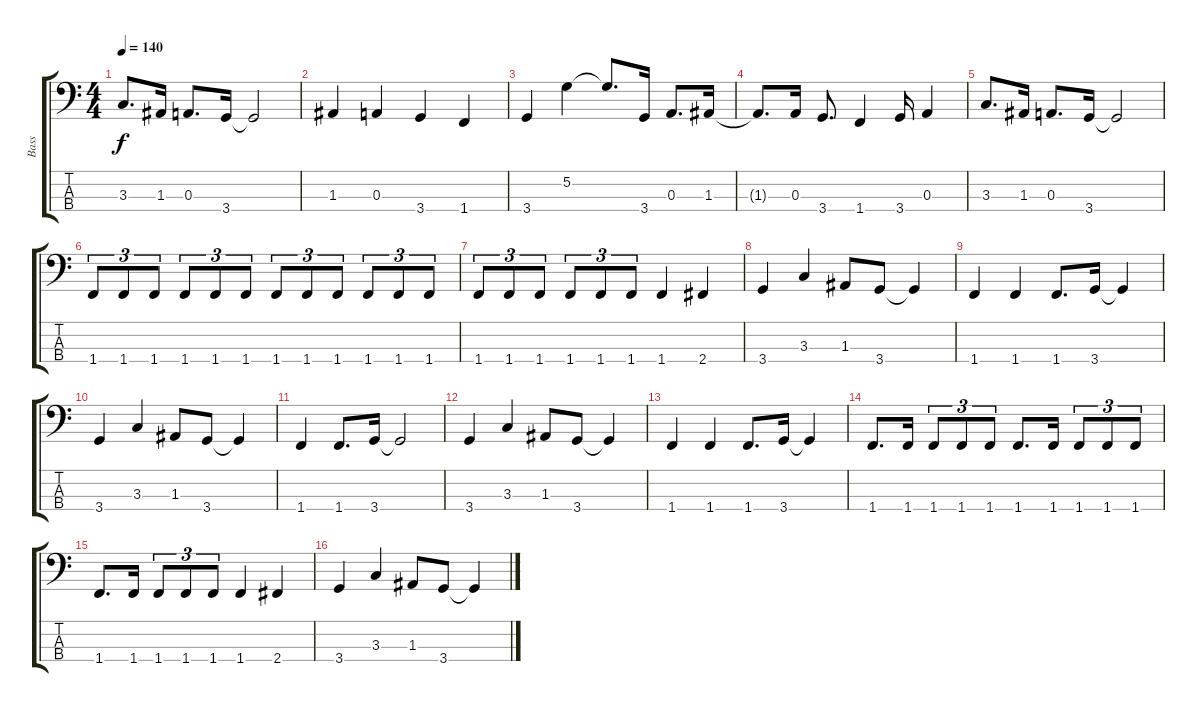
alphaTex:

\track ("Bass" "Bass") {instrument electricbassfinger}
\staff {score tabs}
\tuning (G2 D2 A1 E1) {hide}
\ts (4 4)
\tempo 140
\clef f4
\ks c
3.3.8{d dy f} 1.3.16 0.3.8{d} 3.4.16 3.4{t}.2 |
1.3.4 0.3.4 3.4.4 1.4.4 |
3.4.4 5.2.4 5.2{t}.8{d} 3.4.16 0.3.8{d} 1.3.16 |
1.3{t}.8{d} 0.3.16 3.4.8{d} 1.4.4 3.4.16 0.3.4 |
3.3.8{d} 1.3.16 0.3.8{d} 3.4.16 3.4{t}.2 |
1.4.8{tu (3 2)} 1.4.8{tu (3 2)} 1.4.8{tu (3 2)} 1.4.8{tu (3 2)} 1.4.8{tu (3 2)} 1.4.8{tu (3 2)} 1.4.8{tu (3 2)} 1.4.8{tu (3 2)} 1.4.8{tu (3 2)} 1.4.8{tu (3 2)} 1.4.8{tu (3 2)} 1.4.8{tu (3 2)} |
1.4.8{tu (3 2)} 1.4.8{tu (3 2)} 1.4.8{tu (3 2)} 1.4.8{tu (3 2)} 1.4.8{tu (3 2)} 1.4.8{tu (3 2)} 1.4.4 2.4.4 |
3.4.4 3.3.4 1.3.8 3.4.8 3.4{t}.4 |
1.4.4 1.4.4 1.4.8{d} 3.4.16 3.4{t}.4 |
3.4.4 3.3.4 1.3.8 3.4.8 3.4{t}.4 |
1.4.4 1.4.8{d} 3.4.16 3.4{t}.2 |
3.4.4 3.3.4 1.3.8 3.4.8 3.4{t}.4 |
1.4.4 1.4.4 1.4.8{d} 3.4.16 3.4{t}.4 |
1.4.8{d} 1.4.16 1.4.8{tu (3 2)} 1.4.8{tu (3 2)} 1.4.8{tu (3 2)} 1.4.8{d} 1.4.16 1.4.8{tu (3 2)} 1.4.8{tu (3 2)} 1.4.8{tu (3 2)} |
1.4.8{d} 1.4.16 1.4.8{tu (3 2)} 1.4.8{tu (3 2)} 1.4.8{tu (3 2)} 1.4.4 2.4.4 |
3.4.4 3.3.4 1.3.8 3.4.8 3.4{t}.4
